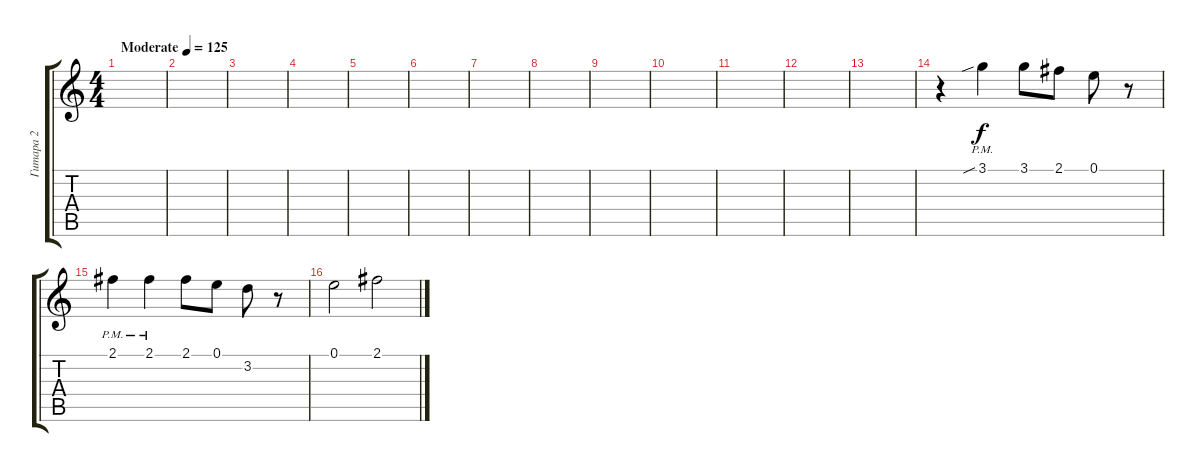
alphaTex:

\track ("Гитара 2" "Гитара 2") {instrument distortionguitar}
\staff {score tabs}
\tuning (E4 B3 G3 D3 A2 E2) {hide}
\ts (4 4)
\tempo (125 "Moderate")
\clef g2
\ks c
|
|
|
|
|
|
|
|
|
|
|
|
|
r.4{volume 15} 3.1{sib pm}.4 3.1.8 2.1.8 0.1.8 r.8 |
2.1{pm}.4 2.1{pm}.4 2.1.8 0.1.8 3.2.8 r.8 |
0.1.2 2.1.2
